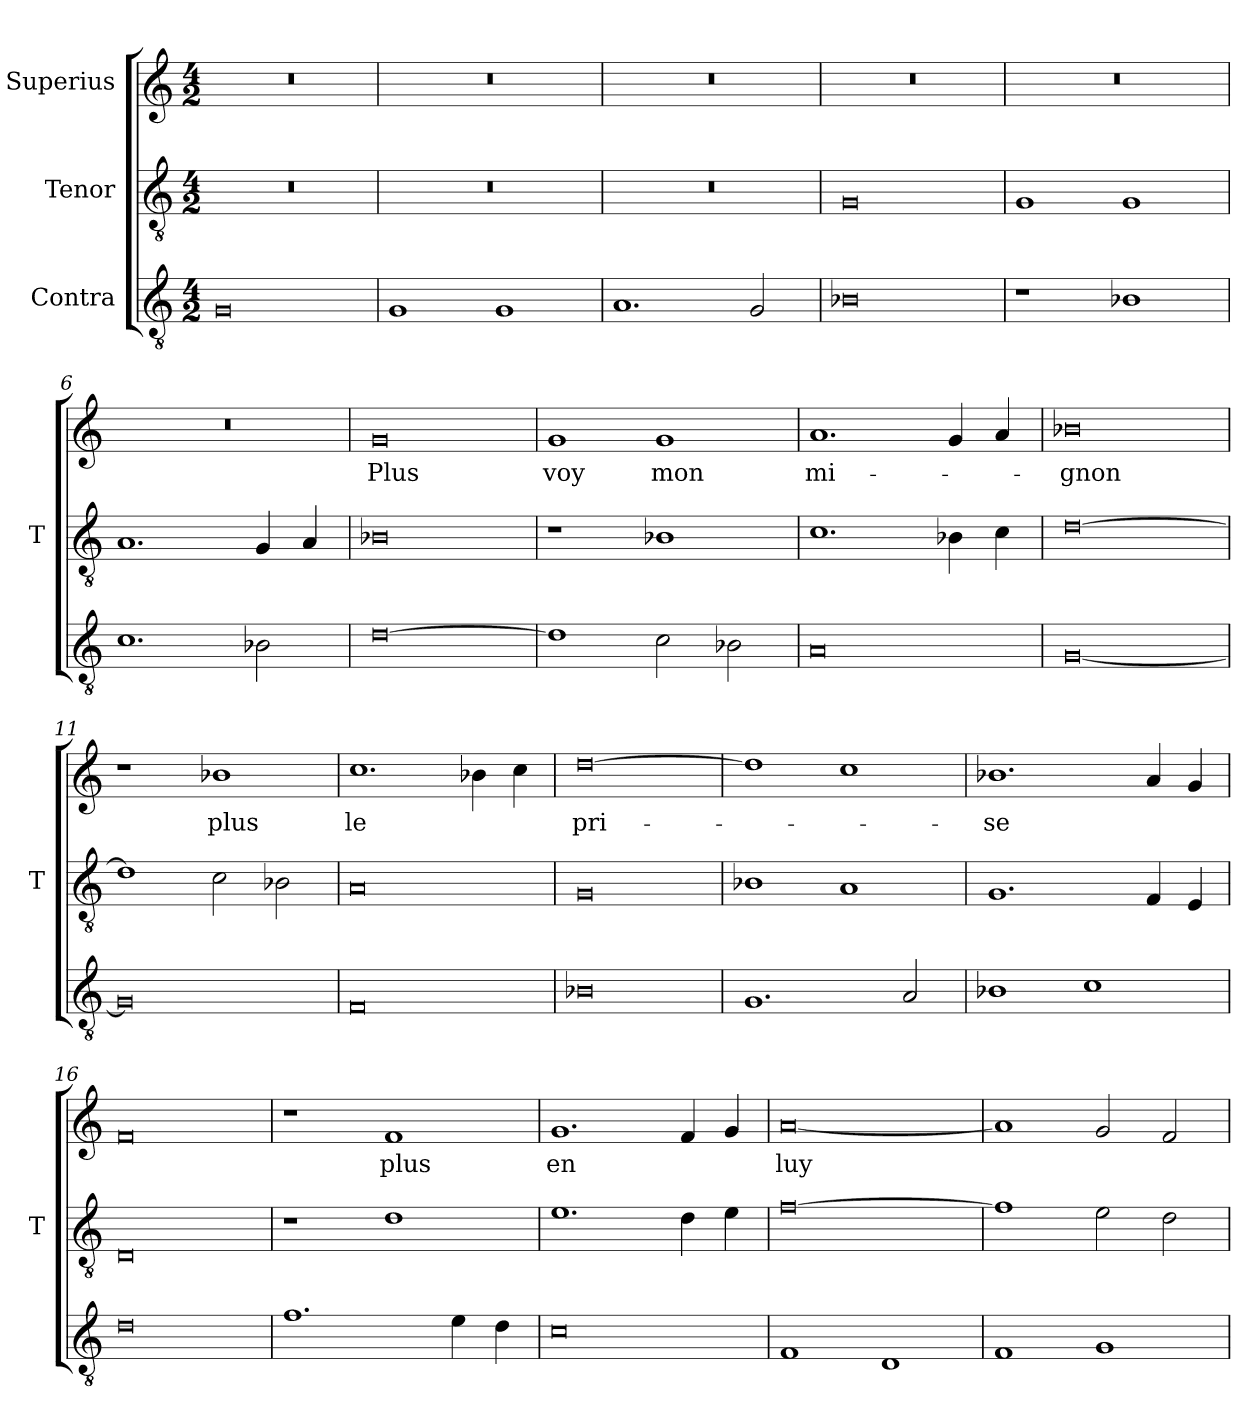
**kern	**kern	**kern	**text
*part3	*part2	*part1	*part1
*staff3	*staff2	*staff1	*staff1
*I"Contra	*I"Tenor	*I"Superius	*
*	*I'T	*	*
*clefGv2	*clefGv2	*clefG2	*
*M4/2	*M4/2	*M4/2	*
=1	=1	=1	=1
0G	0r	0r	.
=2	=2	=2	=2
1G	0r	0r	.
1G	.	.	.
=3	=3	=3	=3
1.A	0r	0r	.
2G	.	.	.
=4	=4	=4	=4
0B-X	0G	0r	.
=5	=5	=5	=5
1r	1G	0r	.
1B-X	1G	.	.
=6	=6	=6	=6
1.c	1.A	0r	.
2B-X	4G	.	.
.	4A	.	.
=7	=7	=7	=7
[0d	0B-X	0g	-Plus
=8	=8	=8	=8
1d]	1r	1g	-voy
2c	1B-X	1g	-mon
2B-X	.	.	.
=9	=9	=9	=9
0A	1.c	1.a	mi-
.	4B-X	4g	.
.	4c	4a	.
=10	=10	=10	=10
[0G	[0d	0b-X	-gnon
=11	=11	=11	=11
0G]	1d]	1r	.
.	2c	1b-X	-plus
.	2B-X	.	.
=12	=12	=12	=12
0F	0A	1.cc	-le
.	.	4b-X	.
.	.	4cc	.
=13	=13	=13	=13
0B-X	0G	[0dd	pri-
=14	=14	=14	=14
1.G	1B-X	1dd]	.
.	1A	1cc	.
2A	.	.	.
=15	=15	=15	=15
1B-X	1.G	1.b-X	-se
1c	.	.	.
.	4F	4a	.
.	4E	4g	.
=16	=16	=16	=16
0d	0D	0f	.
=17	=17	=17	=17
1.f	1r	1r	.
.	1d	1f	-plus
4e	.	.	.
4d	.	.	.
=18	=18	=18	=18
0c	1.e	1.g	-en
.	4d	4f	.
.	4e	4g	.
=19	=19	=19	=19
1F	[0f	[0a	-luy
1D	.	.	.
=20	=20	=20	=20
1F	1f]	1a]	.
1G	2e	2g	.
.	2d	2f	.
=	=	=	=
*-	*-	*-	*-
